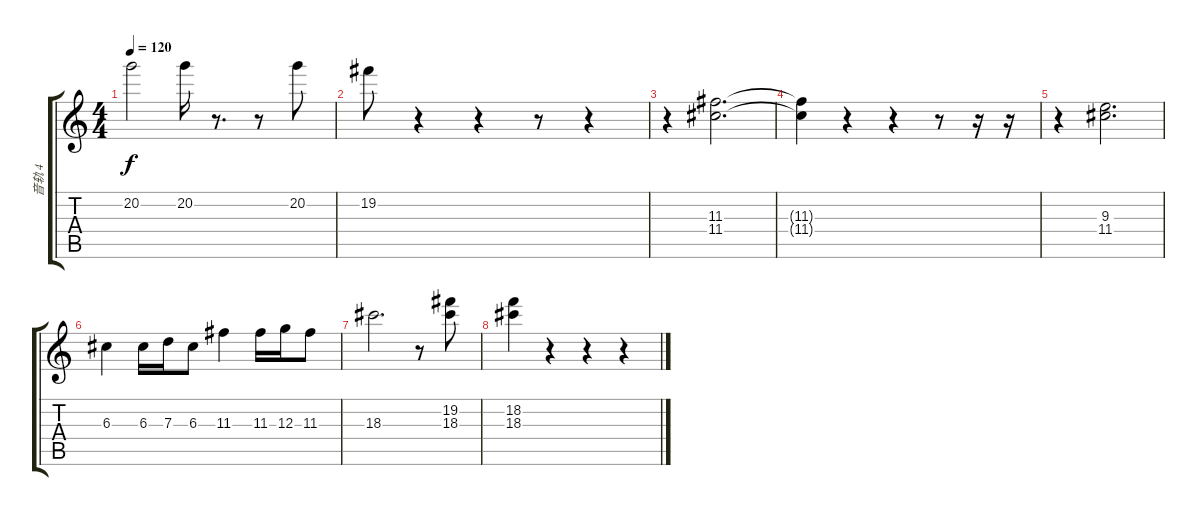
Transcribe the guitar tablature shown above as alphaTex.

\track ("音轨 4" "音轨 4") {instrument overdrivenguitar}
\staff {score tabs}
\tuning (E4 B3 G3 D3 A2 E2) {hide}
\ts (4 4)
\tempo 120
\clef g2
\ks c
20.2{t}.2{dy f} 20.2.16 r.8{d} r.8 20.2.8 |
19.2.8 r.4 r.4 r.8 r.4 |
r.4 (11.3 11.4).2{d} |
(11.3{t} 11.4{t}).4{volume 9 instrument overdrivenguitar} r.4 r.4 r.8 r.16{volume 12 instrument overdrivenguitar} r.16 |
r.4 (9.3 11.4).2{d} |
6.3.4 6.3.16 7.3.16 6.3.8 11.3.4 11.3.16 12.3.16 11.3.8 |
18.3.2{d} r.8 (19.2 18.3).8 |
(18.2 18.3).4 r.4 r.4 r.4
